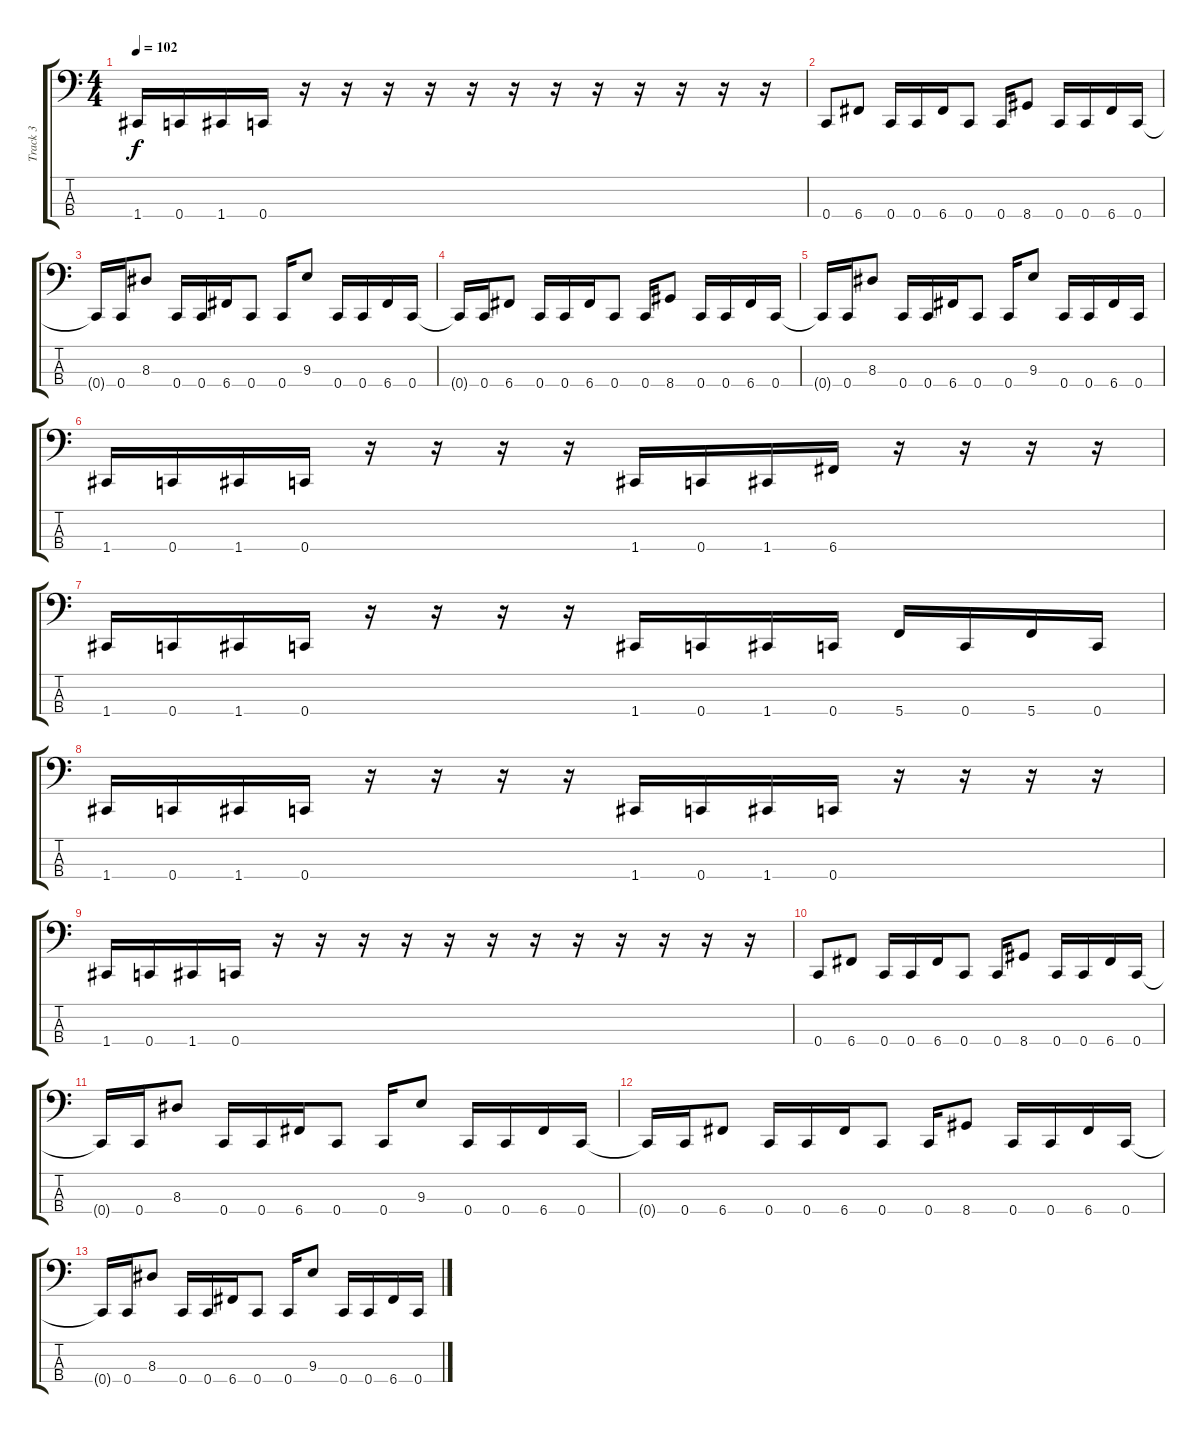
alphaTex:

\track ("Track 3" "Track 3") {instrument electricbassfinger}
\staff {score tabs}
\tuning (F2 C2 G1 C1) {hide}
\ts (4 4)
\tempo 102
\clef f4
\ks c
1.4.16{dy f} 0.4.16 1.4.16 0.4.16 r.16 r.16 r.16 r.16 r.16 r.16 r.16 r.16 r.16 r.16 r.16 r.16 |
0.4.8 6.4.8 0.4.16 0.4.16 6.4.16 0.4.8 0.4.16 8.4.8 0.4.16 0.4.16 6.4.16 0.4.16 |
0.4{t}.16 0.4.16 8.3.8 0.4.16 0.4.16 6.4.16 0.4.8 0.4.16 9.3.8 0.4.16 0.4.16 6.4.16 0.4.16 |
0.4{t}.16 0.4.16 6.4.8 0.4.16 0.4.16 6.4.16 0.4.8 0.4.16 8.4.8 0.4.16 0.4.16 6.4.16 0.4.16 |
0.4{t}.16 0.4.16 8.3.8 0.4.16 0.4.16 6.4.16 0.4.8 0.4.16 9.3.8 0.4.16 0.4.16 6.4.16 0.4.16 |
1.4.16 0.4.16 1.4.16 0.4.16 r.16 r.16 r.16 r.16 1.4.16 0.4.16 1.4.16 6.4.16 r.16 r.16 r.16 r.16 |
1.4.16 0.4.16 1.4.16 0.4.16 r.16 r.16 r.16 r.16 1.4.16 0.4.16 1.4.16 0.4.16 5.4.16 0.4.16 5.4.16 0.4.16 |
1.4.16 0.4.16 1.4.16 0.4.16 r.16 r.16 r.16 r.16 1.4.16 0.4.16 1.4.16 0.4.16 r.16 r.16 r.16 r.16 |
1.4.16 0.4.16 1.4.16 0.4.16 r.16 r.16 r.16 r.16 r.16 r.16 r.16 r.16 r.16 r.16 r.16 r.16 |
0.4.8 6.4.8 0.4.16 0.4.16 6.4.16 0.4.8 0.4.16 8.4.8 0.4.16 0.4.16 6.4.16 0.4.16 |
0.4{t}.16 0.4.16 8.3.8 0.4.16 0.4.16 6.4.16 0.4.8 0.4.16 9.3.8 0.4.16 0.4.16 6.4.16 0.4.16 |
0.4{t}.16 0.4.16 6.4.8 0.4.16 0.4.16 6.4.16 0.4.8 0.4.16 8.4.8 0.4.16 0.4.16 6.4.16 0.4.16 |
0.4{t}.16 0.4.16 8.3.8 0.4.16 0.4.16 6.4.16 0.4.8 0.4.16 9.3.8 0.4.16 0.4.16 6.4.16 0.4.16
